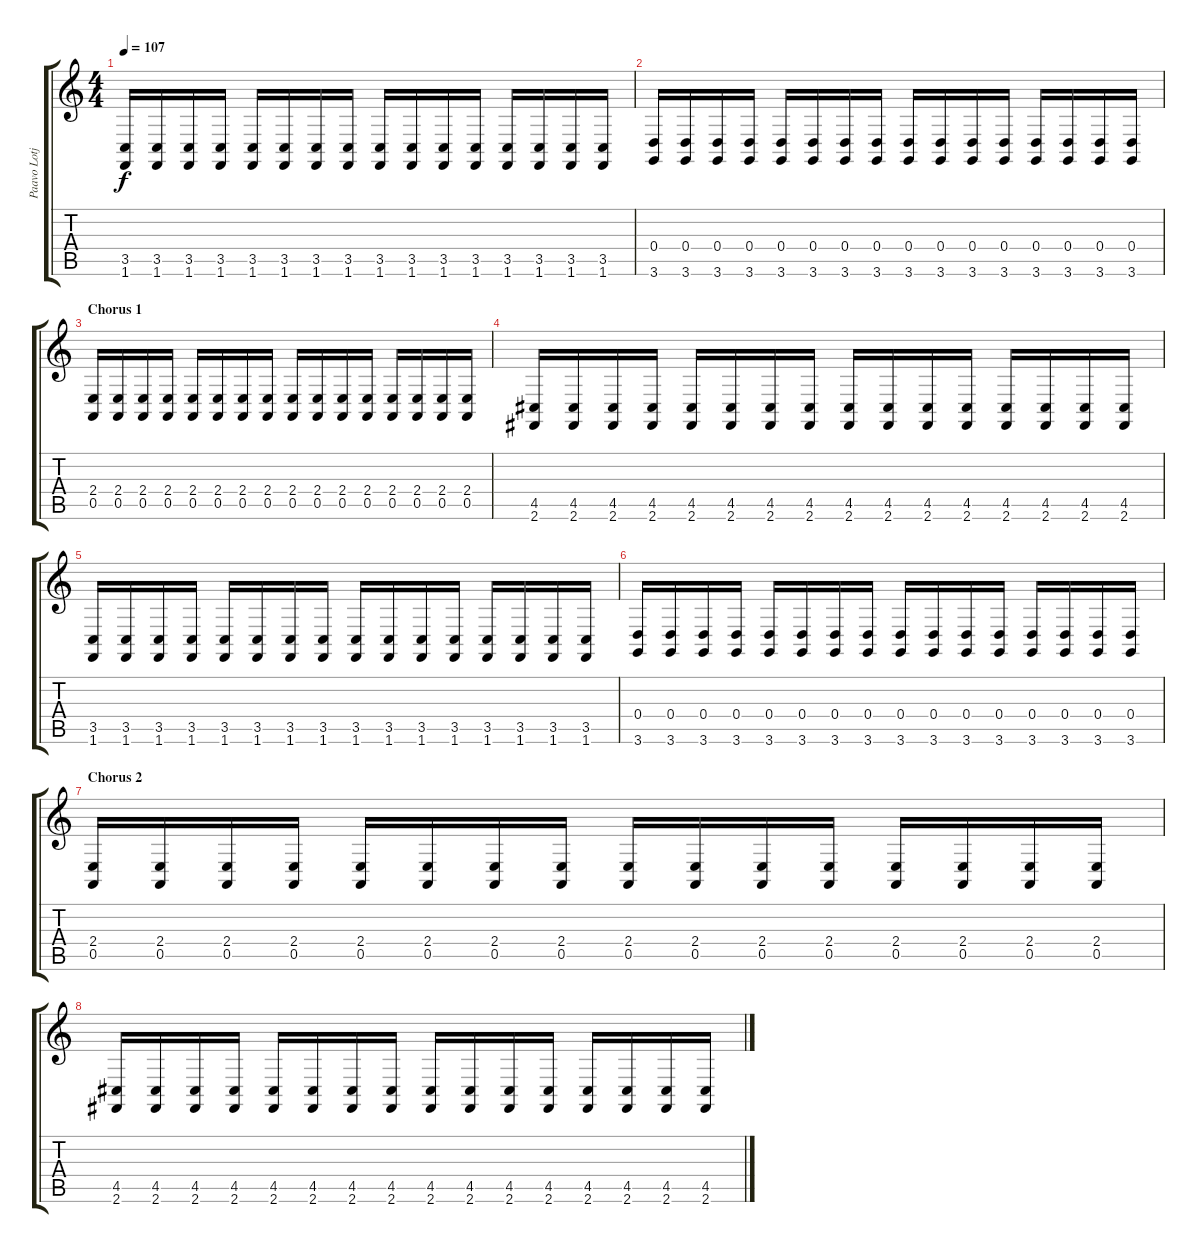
\track ("Paavo Lotjonen" "Paavo Lotj") {instrument cello}
\staff {score tabs}
\tuning (E4 B3 G3 D3 A2 E2) {hide}
\ts (4 4)
\tempo 107
\clef g2
\ks c
(3.5 1.6).16{dy f} (3.5 1.6).16 (3.5 1.6).16 (3.5 1.6).16 (3.5 1.6).16 (3.5 1.6).16 (3.5 1.6).16 (3.5 1.6).16 (3.5 1.6).16 (3.5 1.6).16 (3.5 1.6).16 (3.5 1.6).16 (3.5 1.6).16 (3.5 1.6).16 (3.5 1.6).16 (3.5 1.6).16 |
(0.4 3.6).16 (0.4 3.6).16 (0.4 3.6).16 (0.4 3.6).16 (0.4 3.6).16 (0.4 3.6).16 (0.4 3.6).16 (0.4 3.6).16 (0.4 3.6).16 (0.4 3.6).16 (0.4 3.6).16 (0.4 3.6).16 (0.4 3.6).16 (0.4 3.6).16 (0.4 3.6).16 (0.4 3.6).16 |
\section ("" "Chorus 1")
(2.4 0.5).16 (2.4 0.5).16 (2.4 0.5).16 (2.4 0.5).16 (2.4 0.5).16 (2.4 0.5).16 (2.4 0.5).16 (2.4 0.5).16 (2.4 0.5).16 (2.4 0.5).16 (2.4 0.5).16 (2.4 0.5).16 (2.4 0.5).16 (2.4 0.5).16 (2.4 0.5).16 (2.4 0.5).16 |
(4.5 2.6).16 (4.5 2.6).16 (4.5 2.6).16 (4.5 2.6).16 (4.5 2.6).16 (4.5 2.6).16 (4.5 2.6).16 (4.5 2.6).16 (4.5 2.6).16 (4.5 2.6).16 (4.5 2.6).16 (4.5 2.6).16 (4.5 2.6).16 (4.5 2.6).16 (4.5 2.6).16 (4.5 2.6).16 |
(3.5 1.6).16 (3.5 1.6).16 (3.5 1.6).16 (3.5 1.6).16 (3.5 1.6).16 (3.5 1.6).16 (3.5 1.6).16 (3.5 1.6).16 (3.5 1.6).16 (3.5 1.6).16 (3.5 1.6).16 (3.5 1.6).16 (3.5 1.6).16 (3.5 1.6).16 (3.5 1.6).16 (3.5 1.6).16 |
(0.4 3.6).16 (0.4 3.6).16 (0.4 3.6).16 (0.4 3.6).16 (0.4 3.6).16 (0.4 3.6).16 (0.4 3.6).16 (0.4 3.6).16 (0.4 3.6).16 (0.4 3.6).16 (0.4 3.6).16 (0.4 3.6).16 (0.4 3.6).16 (0.4 3.6).16 (0.4 3.6).16 (0.4 3.6).16 |
\section ("" "Chorus 2")
(2.4 0.5).16 (2.4 0.5).16 (2.4 0.5).16 (2.4 0.5).16 (2.4 0.5).16 (2.4 0.5).16 (2.4 0.5).16 (2.4 0.5).16 (2.4 0.5).16 (2.4 0.5).16 (2.4 0.5).16 (2.4 0.5).16 (2.4 0.5).16 (2.4 0.5).16 (2.4 0.5).16 (2.4 0.5).16 |
(4.5 2.6).16 (4.5 2.6).16 (4.5 2.6).16 (4.5 2.6).16 (4.5 2.6).16 (4.5 2.6).16 (4.5 2.6).16 (4.5 2.6).16 (4.5 2.6).16 (4.5 2.6).16 (4.5 2.6).16 (4.5 2.6).16 (4.5 2.6).16 (4.5 2.6).16 (4.5 2.6).16 (4.5 2.6).16
